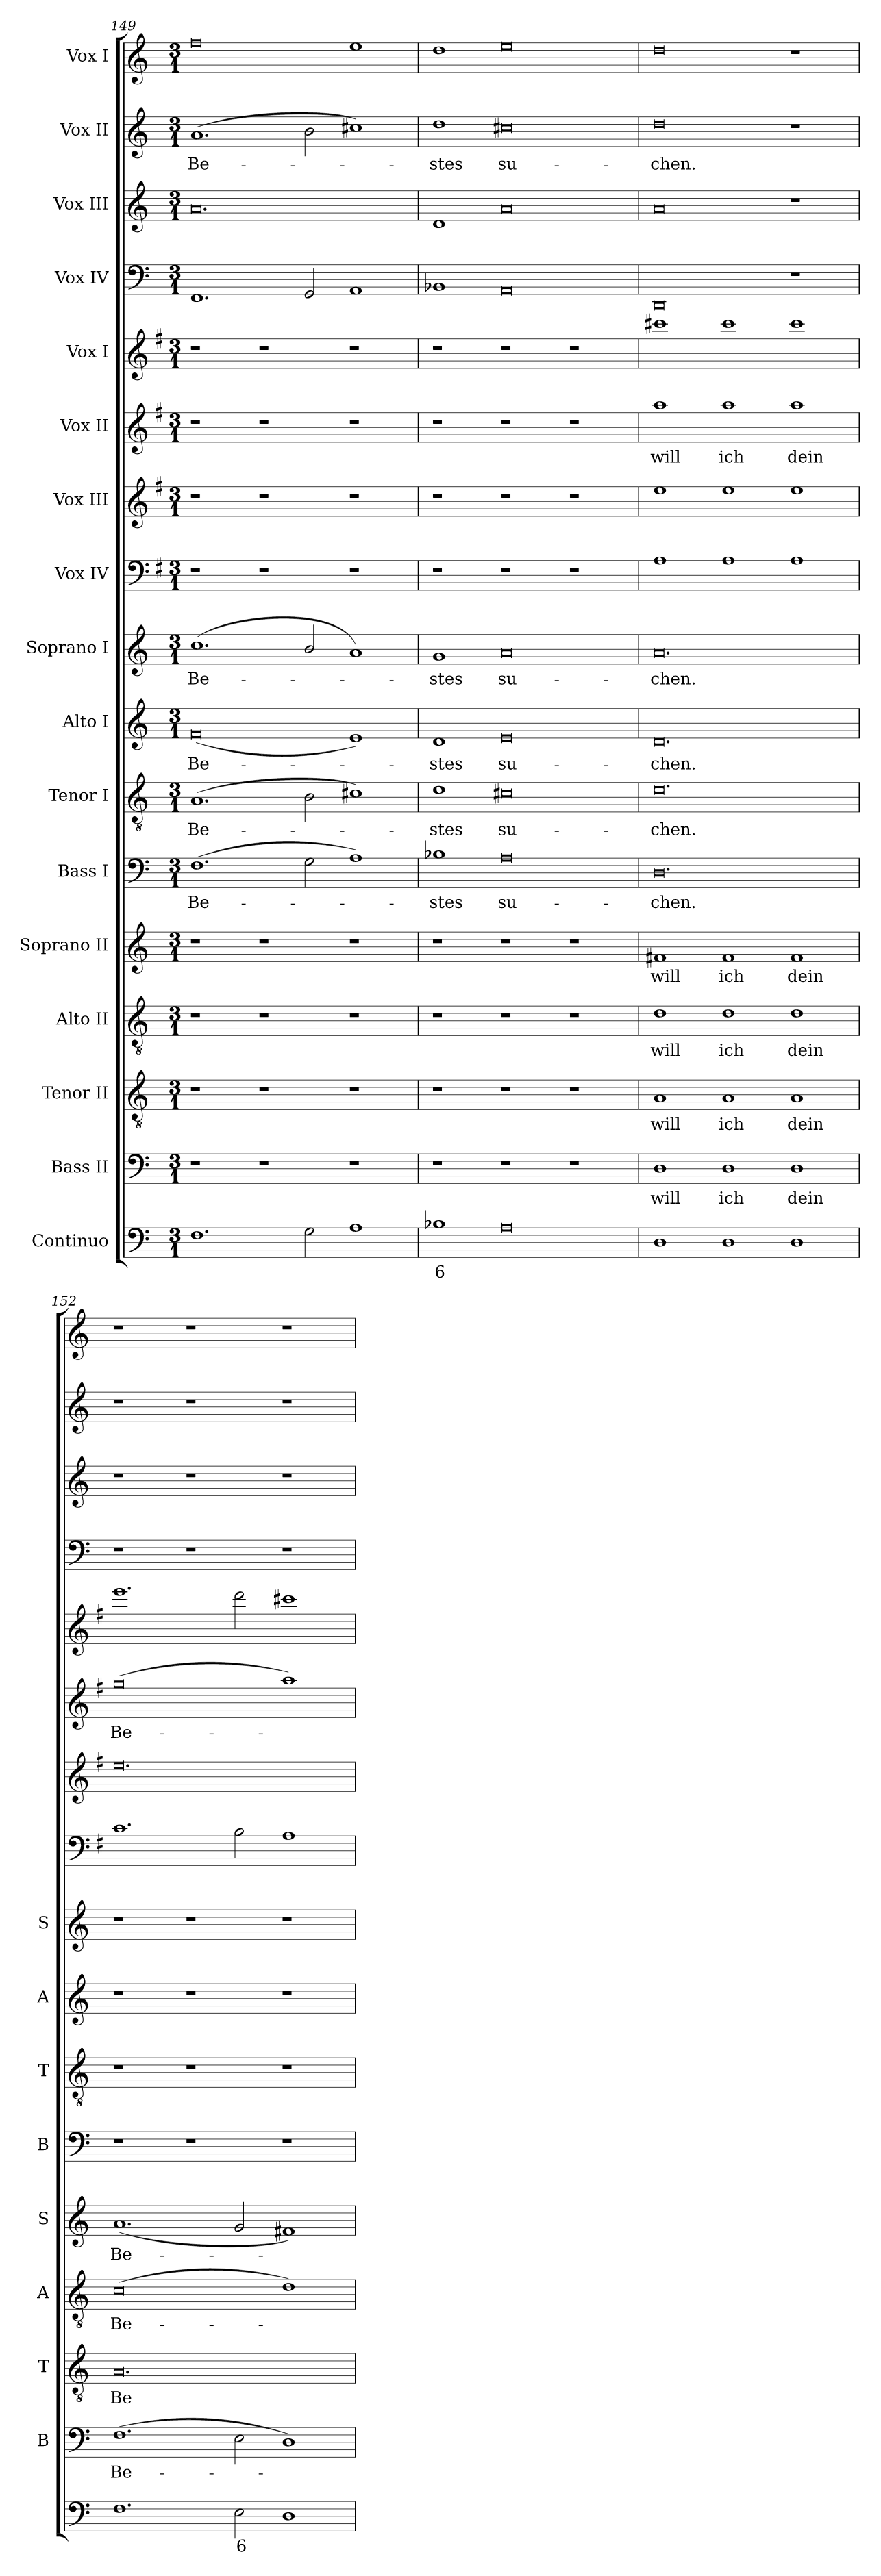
**kern	**text	**kern	**text	**kern	**text	**kern	**text	**kern	**text	**kern	**text	**kern	**text	**kern	**text	**kern	**text	**kern	**kern	**kern	**text	**kern	**kern	**kern	**kern	**text	**kern
*part17	*part17	*part16	*part16	*part15	*part15	*part14	*part14	*part13	*part13	*part12	*part12	*part11	*part11	*part10	*part10	*part9	*part9	*part8	*part7	*part6	*part6	*part5	*part4	*part3	*part2	*part2	*part1
*staff17	*staff17	*staff16	*staff16	*staff15	*staff15	*staff14	*staff14	*staff13	*staff13	*staff12	*staff12	*staff11	*staff11	*staff10	*staff10	*staff9	*staff9	*staff8	*staff7	*staff6	*staff6	*staff5	*staff4	*staff3	*staff2	*staff2	*staff1
*I"Continuo	*	*I"Bass II	*	*I"Tenor II	*	*I"Alto II	*	*I"Soprano II	*	*I"Bass I	*	*I"Tenor I	*	*I"Alto I	*	*I"Soprano I	*	*I"Vox IV	*I"Vox III	*I"Vox II	*	*I"Vox I	*I"Vox IV	*I"Vox III	*I"Vox II	*	*I"Vox I
*	*	*I'B	*	*I'T	*	*I'A	*	*I'S	*	*I'B	*	*I'T	*	*I'A	*	*I'S	*	*	*	*	*	*	*	*	*	*	*
!!LO:LB:g=z
*clefF4	*	*clefF4	*	*clefGv2	*	*clefGv2	*	*clefG2	*	*clefF4	*	*clefGv2	*	*clefG2	*	*clefG2	*	*clefF4	*clefG2	*clefG2	*	*clefG2	*clefF4	*clefG2	*clefG2	*	*clefG2
*	*	*	*	*	*	*	*	*	*	*	*	*	*	*	*	*	*	*ITrd4c7	*ITrd4c7	*ITrd4c7	*	*ITrd4c7	*	*	*	*	*
*k[]	*	*k[]	*	*k[]	*	*k[]	*	*k[]	*	*k[]	*	*k[]	*	*k[]	*	*k[]	*	*k[]	*k[]	*k[]	*	*k[]	*k[]	*k[]	*k[]	*	*k[]
*C:	*	*C:	*	*C:	*	*C:	*	*C:	*	*C:	*	*C:	*	*C:	*	*C:	*	*C:	*C:	*C:	*	*C:	*C:	*C:	*C:	*	*C:
*M3/1	*	*M3/1	*	*M3/1	*	*M3/1	*	*M3/1	*	*M3/1	*	*M3/1	*	*M3/1	*	*M3/1	*	*M3/1	*M3/1	*M3/1	*	*M3/1	*M3/1	*M3/1	*M3/1	*	*M3/1
=149	=149	=149	=149	=149	=149	=149	=149	=149	=149	=149	=149	=149	=149	=149	=149	=149	=149	=149	=149	=149	=149	=149	=149	=149	=149	=149	=149
!	!	!	!	!	!	!	!	!	!	!	!LO:LY:b	!	!LO:LY:b	!	!LO:LY:b	!	!LO:LY:b	!	!	!	!	!	!	!	!	!LO:LY:b	!
1.F	.	1r	.	1r	.	1r	.	1r	.	(>1.F	Be-	(>1.A	Be-	(<0f	Be-	(<1.cc	Be-	1r	1r	1r	.	1r	1.FF	0.a	(>1.a	Be-	0ff
.	.	1r	.	1r	.	1r	.	1r	.	.	.	.	.	.	.	.	.	1r	1r	1r	.	1r	.	.	.	.	.
2G	.	.	.	.	.	.	.	.	.	2G	.	2B	.	.	.	2b/	.	.	.	.	.	.	2GG	.	2b	.	.
1A	.	1r	.	1r	.	1r	.	1r	.	1A)	.	1c#X)	.	1e)	.	1a)	.	1r	1r	1r	.	1r	1AA	.	1cc#X)	.	1ee
=150	=150	=150	=150	=150	=150	=150	=150	=150	=150	=150	=150	=150	=150	=150	=150	=150	=150	=150	=150	=150	=150	=150	=150	=150	=150	=150	=150
!	!LO:LY:b	!	!	!	!	!	!	!	!	!	!LO:LY:b	!	!LO:LY:b	!	!LO:LY:b	!	!LO:LY:b	!	!	!	!	!	!	!	!	!LO:LY:b	!
1B-X	6	1r	.	1r	.	1r	.	1r	.	1B-X	stes	1d	stes	1d	stes	1g	stes	1r	1r	1r	.	1r	1BB-X	1d	1dd	stes	1dd
!	!	!	!	!	!	!	!	!	!	!	!LO:LY:b	!	!LO:LY:b	!	!LO:LY:b	!	!LO:LY:b	!	!	!	!	!	!	!	!	!LO:LY:b	!
0A	.	1r	.	1r	.	1r	.	1r	.	0A	su-	0c#X	su-	0e	su-	0a	su-	1r	1r	1r	.	1r	0AA	0a	0cc#X	su-	0ee
.	.	1r	.	1r	.	1r	.	1r	.	.	.	.	.	.	.	.	.	1r	1r	1r	.	1r	.	.	.	.	.
=151	=151	=151	=151	=151	=151	=151	=151	=151	=151	=151	=151	=151	=151	=151	=151	=151	=151	=151	=151	=151	=151	=151	=151	=151	=151	=151	=151
!	!	!	!LO:LY:b	!	!LO:LY:b	!	!LO:LY:b	!	!LO:LY:b	!	!LO:LY:b	!	!LO:LY:b	!	!LO:LY:b	!	!LO:LY:b	!	!	!	!LO:LY:b	!	!	!	!	!LO:LY:b	!
1D	.	1D	will	1A	will	1d	will	1f#X	will	0.D	-chen.	0.d	-chen.	0.d	-chen.	0.a	-chen.	1D	1a	1dd	will	1ff#X	0DD	0a	0dd	-chen.	0dd
!	!	!	!LO:LY:b	!	!LO:LY:b	!	!LO:LY:b	!	!LO:LY:b	!	!	!	!	!	!	!	!	!	!	!	!LO:LY:b	!	!	!	!	!	!
1D	.	1D	ich	1A	ich	1d	ich	1f#	ich	.	.	.	.	.	.	.	.	1D	1a	1dd	ich	1ff#	.	.	.	.	.
!	!	!	!LO:LY:b	!	!LO:LY:b	!	!LO:LY:b	!	!LO:LY:b	!	!	!	!	!	!	!	!	!	!	!	!LO:LY:b	!	!	!	!	!	!
1D	.	1D	dein	1A	dein	1d	dein	1f#	dein	.	.	.	.	.	.	.	.	1D	1a	1dd	dein	1ff#	1r	1r	1r	.	1r
=152	=152	=152	=152	=152	=152	=152	=152	=152	=152	=152	=152	=152	=152	=152	=152	=152	=152	=152	=152	=152	=152	=152	=152	=152	=152	=152	=152
!	!	!	!LO:LY:b	!	!LO:LY:b	!	!LO:LY:b	!	!LO:LY:b	!	!	!	!	!	!	!	!	!	!	!	!LO:LY:b	!	!	!	!	!	!
1.F	.	(>1.F	Be-	0.A	Be-	(>0c	Be-	(<1.a	Be-	1r	.	1r	.	1r	.	1r	.	1.F	0.a	(>0cc	Be-	1.aa	1r	1r	1r	.	1r
.	.	.	.	.	.	.	.	.	.	1r	.	1r	.	1r	.	1r	.	.	.	.	.	.	1r	1r	1r	.	1r
!	!LO:LY:b	!	!	!	!	!	!	!	!	!	!	!	!	!	!	!	!	!	!	!	!	!	!	!	!	!	!
2E	6	2E	.	.	.	.	.	2g	.	.	.	.	.	.	.	.	.	2E	.	.	.	2gg	.	.	.	.	.
1D	.	1D)	.	.	.	1d)	.	1f#X)	.	1r	.	1r	.	1r	.	1r	.	1D	.	1dd)	.	1ff#X	1r	1r	1r	.	1r
=	=	=	=	=	=	=	=	=	=	=	=	=	=	=	=	=	=	=	=	=	=	=	=	=	=	=	=
*-	*-	*-	*-	*-	*-	*-	*-	*-	*-	*-	*-	*-	*-	*-	*-	*-	*-	*-	*-	*-	*-	*-	*-	*-	*-	*-	*-
